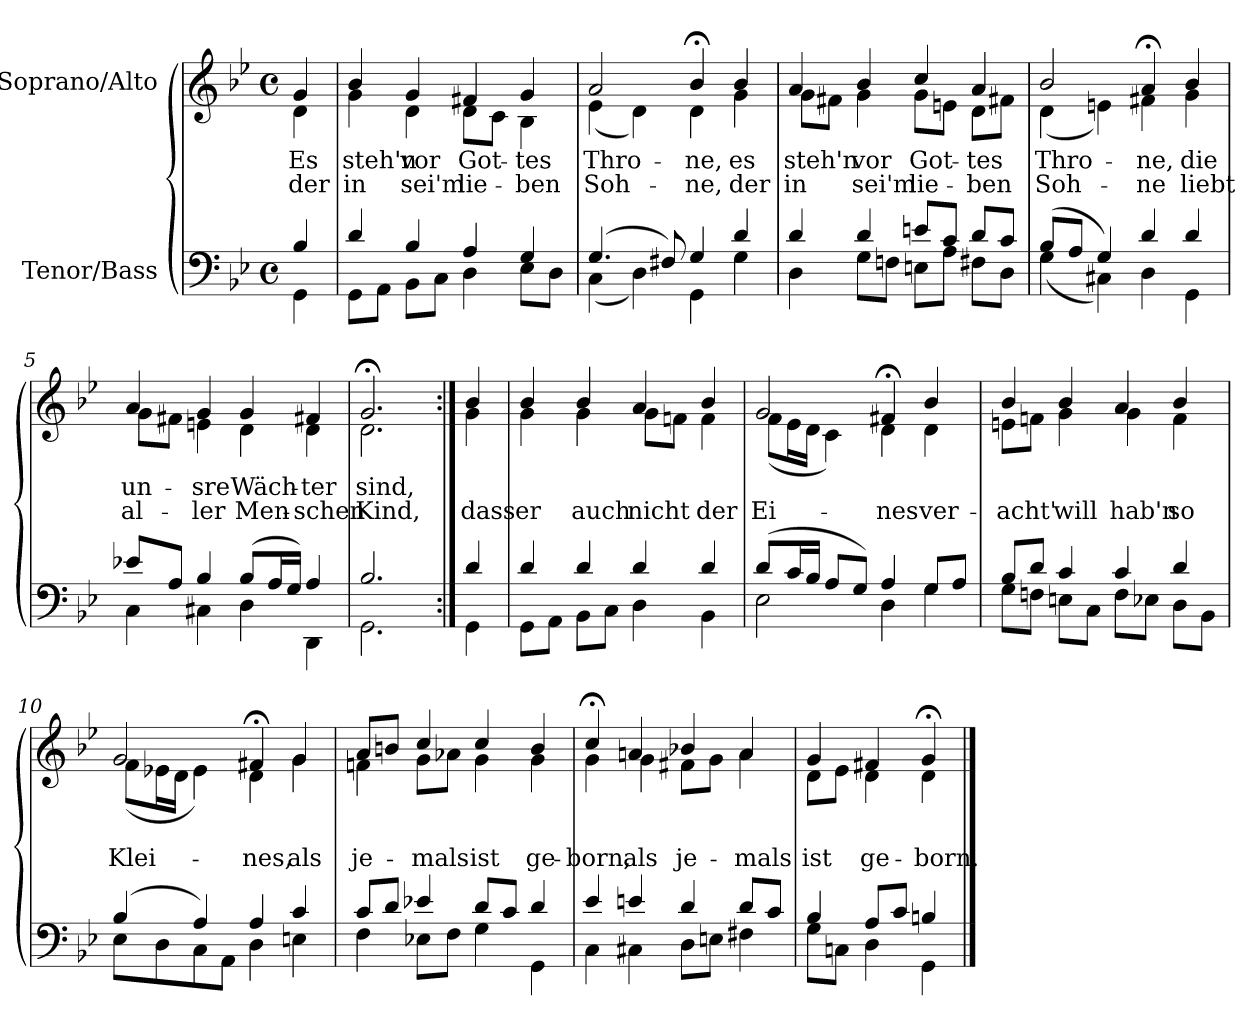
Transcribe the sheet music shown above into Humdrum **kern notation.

**kern	**kern	**text	**text
*part2	*part1	*part1	*part1
*staff2	*staff1	*staff1	*staff1
*I"Tenor/Bass	*I"Soprano/Alto	*	*
*clefF4	*clefG2	*	*
*k[b-e-]	*k[b-e-]	*	*
*M4/4	*M4/4	*	*
*met(c)	*met(c)	*	*
=	=	=	=
*^	*	*	*
!	!	!	!LO:LY:b	!LO:LY:b
*	*	*^	*	*
4B-/	4GG\	4g/	4d\	Es	der
=1	=1	=1	=1	=1	=1
!	!	!	!	!LO:LY:b	!LO:LY:b
4d/	8GG\L	4b-/	4g\	steh'n	in
.	8AA\J	.	.	.	.
!	!	!	!	!LO:LY:b	!LO:LY:b
4B-/	8BB-\L	4g/	4d\	vor	sei'm
.	8C\J	.	.	.	.
!	!	!	!	!LO:LY:b	!LO:LY:b
4A/	4D\	4f#X/	8d\L	Got-	lie-
.	.	.	8c\J	.	.
!	!	!	!	!LO:LY:b	!LO:LY:b
4G/	8E-\L	4g/	4B-\	-tes	-ben
.	8D\J	.	.	.	.
=2	=2	=2	=2	=2	=2
!	!	!	!	!LO:LY:b	!LO:LY:b
(4.G/	(4C\	2a/	(4e-\	Thro-	Soh-
.	4D\)	.	4d\)	.	.
8F#X/)	.	.	.	.	.
!	!	!	!	!LO:LY:b	!LO:LY:b
4G/	4GG\	4b-;</	4d\	-ne,	-ne,
!	!	!	!	!LO:LY:b	!LO:LY:b
4d/	4G\	4b-/	4g\	es	der
=3	=3	=3	=3	=3	=3
!	!	!	!	!LO:LY:b	!LO:LY:b
4d/	4D\	4a/	8g\L	steh'n	in
.	.	.	8f#X\J	.	.
!	!	!	!	!LO:LY:b	!LO:LY:b
4d/	8G\L	4b-/	4g\	vor	sei'm
.	8Fn\J	.	.	.	.
!	!	!	!	!LO:LY:b	!LO:LY:b
8en/L	8En\L	4cc/	8g\L	Got-	lie-
8c/J	8A\J	.	8en\J	.	.
!	!	!	!	!LO:LY:b	!LO:LY:b
8d/L	8F#X\L	4a/	8d\L	-tes	-ben
8c/J	8D\J	.	8f#X\J	.	.
=4	=4	=4	=4	=4	=4
!	!	!	!	!LO:LY:b	!LO:LY:b
(8B-/L	(4G\	2b-/	(4d\	Thro-	Soh-
8A/J	.	.	.	.	.
4G/)	4C#X\)	.	4en\)	.	.
!	!	!	!	!LO:LY:b	!LO:LY:b
4d/	4D\	4a;</	4f#X\	-ne,	-ne
!	!	!	!	!LO:LY:b	!LO:LY:b
4d/	4GG\	4b-/	4g\	die	liebt
!!LO:LB:g=z	!!
=5	=5	=5	=5	=5	=5
!	!	!	!	!LO:LY:b	!LO:LY:b
8e-X/L	4C\	4a/	8g\L	un-	al-
8A/J	.	.	8f#X\J	.	.
!	!	!	!	!LO:LY:b	!LO:LY:b
4B-/	4C#X\	4g/	4en\	-sre	-ler
!	!	!	!	!LO:LY:b	!LO:LY:b
(8B-/L	4D\	4g/	4d\	Wäch-	Men-
16A/L	.	.	.	.	.
16G/JJ)	.	.	.	.	.
!	!	!	!	!LO:LY:b	!LO:LY:b
4A/	4DD\	4f#X/	4d\	-ter	-schen
=6	=6	=6	=6	=6	=6
!	!	!	!	!LO:LY:b	!LO:LY:b
2.B-/	2.GG\	2.g;</	2.d\	sind,	Kind,
=6X1:|!	=6X1:|!	=6X1:|!	=6X1:|!	=6X1:|!	=6X1:|!
!	!	!	!	!	!LO:LY:b
4d/	4GG\	4b-/	4g\	.	dass
=7	=7	=7	=7	=7	=7
!	!	!	!	!	!LO:LY:b
4d/	8GG\L	4b-/	4g\	.	er
.	8AA\J	.	.	.	.
!	!	!	!	!	!LO:LY:b
4d/	8BB-\L	4b-/	4g\	.	auch
.	8C\J	.	.	.	.
!	!	!	!	!	!LO:LY:b
4d/	4D\	4a/	8g\L	.	nicht
.	.	.	8fn\J	.	.
!	!	!	!	!	!LO:LY:b
4d/	4BB-\	4b-/	4f\	.	der
=8	=8	=8	=8	=8	=8
!	!	!	!	!	!LO:LY:b
(8d/L	2E-\	2g/	(8f\L	.	Ei-
16c/L	.	.	16e-\L	.	.
16B-/JJ	.	.	16d\JJ	.	.
8A/L	.	.	4c\)	.	.
8G/J)	.	.	.	.	.
!	!	!	!	!	!LO:LY:b
4A/	4D\	4f#X;</	4d\	.	-nes
!	!	!	!	!	!LO:LY:b
8G/L	4G\	4b-/	4d\	.	ver-
8A/J	.	.	.	.	.
=9	=9	=9	=9	=9	=9
!	!	!	!	!	!LO:LY:b
8B-/L	8G\L	4b-/	8en\L	.	-acht'
8d/J	8Fn\J	.	8fn\J	.	.
!	!	!	!	!	!LO:LY:b
4c/	8En\L	4b-/	4g\	.	will
.	8C\J	.	.	.	.
!	!	!	!	!	!LO:LY:b
4c/	8F\L	4a/	4g\	.	hab'n
.	8E-X\J	.	.	.	.
!	!	!	!	!	!LO:LY:b
4d/	8D\L	4b-/	4f\	.	so
.	8BB-\J	.	.	.	.
!!LO:LB:g=z	!!
=10	=10	=10	=10	=10	=10
!	!	!	!	!	!LO:LY:b
(4B-/	8E-\L	2g/	(8f\L	.	Klei-
.	8D\	.	16e-X\L	.	.
.	.	.	16d\JJ	.	.
4A/)	8C\	.	4e-\)	.	.
.	8AA\J	.	.	.	.
!	!	!	!	!	!LO:LY:b
4A/	4D\	4f#X;</	4d\	.	-nes,
!	!	!	!	!	!LO:LY:b
4c/	4En\	4g/	4g\	.	als
=11	=11	=11	=11	=11	=11
!	!	!	!	!	!LO:LY:b
8c/L	4F\	8a/L	4fn\	.	je-
8d/J	.	8bn/J	.	.	.
!	!	!	!	!	!LO:LY:b
4e-X/	8E-X\L	4cc/	8g\L	.	-mals
.	8F\J	.	8a-X\J	.	.
!	!	!	!	!	!LO:LY:b
8d/L	4G\	4cc/	4g\	.	ist
8c/J	.	.	.	.	.
!	!	!	!	!	!LO:LY:b
4d/	4GG\	4b/	4g\	.	ge-
=12	=12	=12	=12	=12	=12
!	!	!	!	!	!LO:LY:b
4e-/	4C\	4cc;</	4g\	.	-born,
!	!	!	!	!	!LO:LY:b
4en/	4C#X\	4an/	4g\	.	als
!	!	!	!	!	!LO:LY:b
4d/	8D\L	4b-X/	8f#X\L	.	je-
.	8En\J	.	8g\J	.	.
!	!	!	!	!	!LO:LY:b
8d/L	4F#X\	4a/	4a\	.	-mals
8c/J	.	.	.	.	.
=13	=13	=13	=13	=13	=13
!	!	!	!	!	!LO:LY:b
4B-/	8G\L	4g/	8d\L	.	ist
.	8Cn\J	.	8e-\J	.	.
!	!	!	!	!	!LO:LY:b
8A/L	4D\	4f#X/	4d\	.	ge-
8c/J	.	.	.	.	.
!	!	!	!	!	!LO:LY:b
4Bn/	4GG\	4g;</	4d\	.	-born.
*v	*v	*	*	*	*
*	*v	*v	*	*
==	==	==	==
*-	*-	*-	*-
